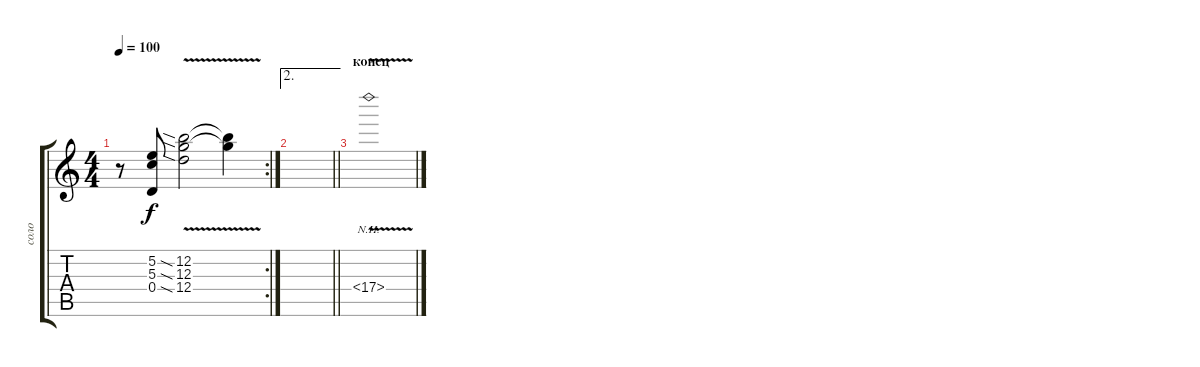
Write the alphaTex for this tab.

\track ("соло" "соло") {instrument overdrivenguitar}
\staff {score tabs}
\tuning (E4 B3 G3 D3 A2 E2) {hide}
\rc 2
\ts (4 4)
\tempo 100
\clef g2
\ks c
r.8{dy f} (5.2 5.3 0.4).8 (12.2{v sia} 12.3{v sia} 12.4{sia}).2 (12.2{t} 12.3{t}).4 |
\ae 2
\barLineRight lightlight
|
\section ("" "конец")
17.4{nh v}.1
